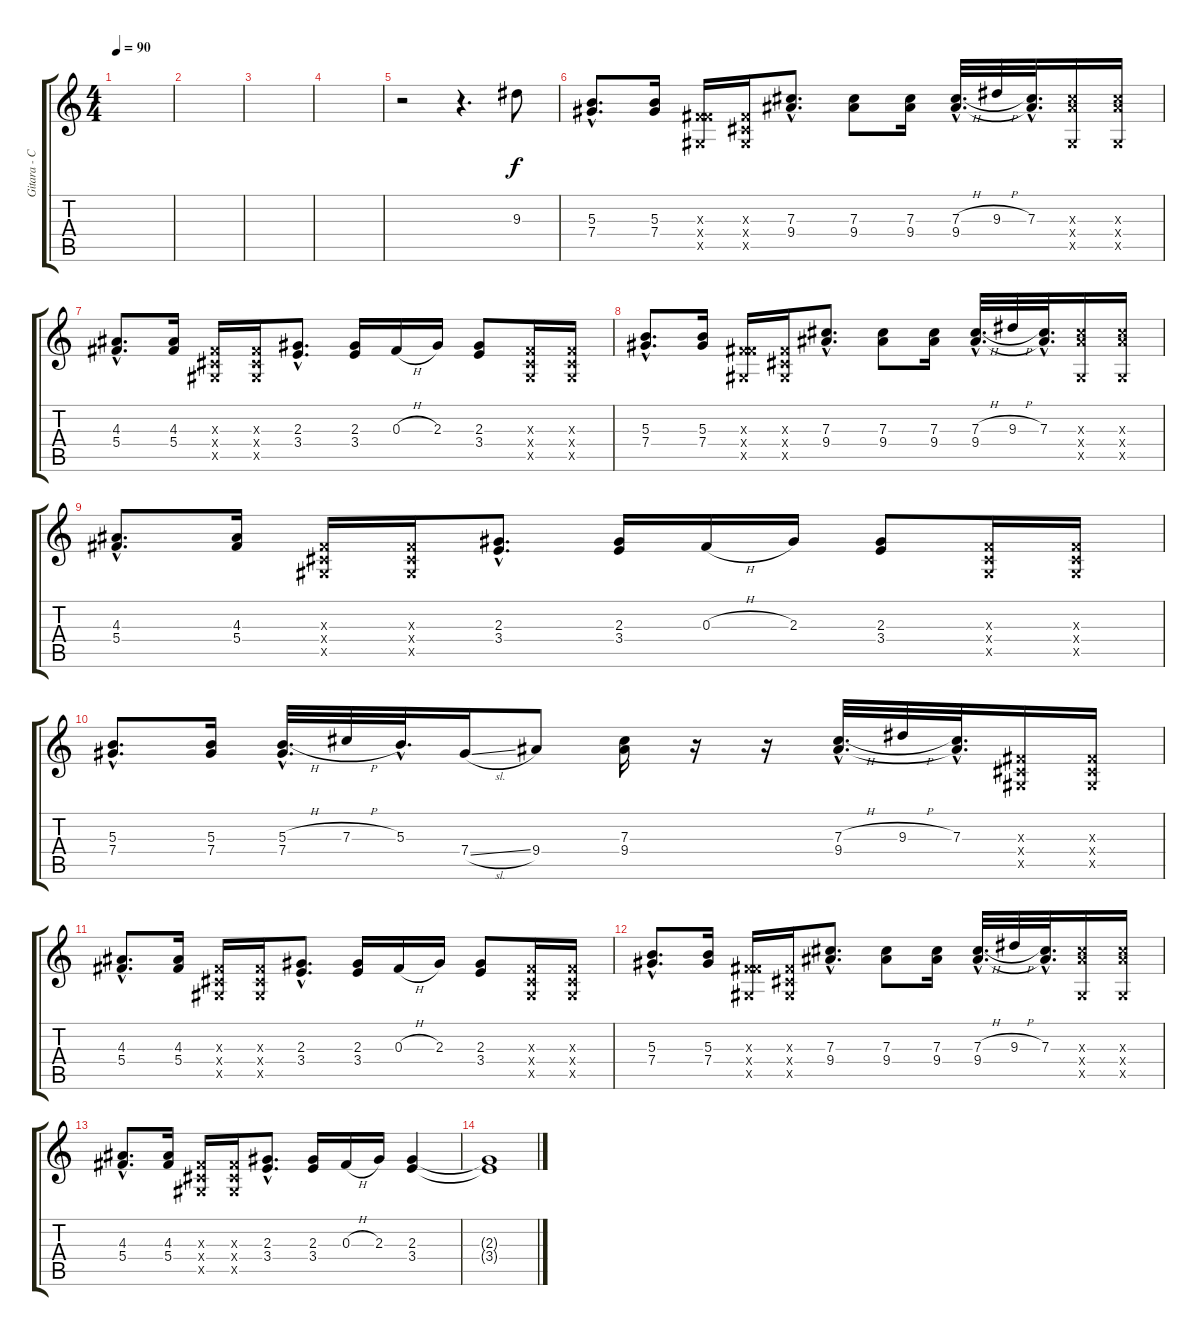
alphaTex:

\track ("Gitara - Czysta" "Gitara - C") {instrument electricguitarclean}
\staff {score tabs}
\tuning (Eb4 Bb3 Gb3 Db3 Ab2 Eb2) {hide}
\ts (4 4)
\tempo 90
\clef g2
\ks c
|
|
|
|
r.2{volume 13 instrument electricguitarjazz} r.4{d} 9.3.8 |
(5.3{hac} 7.4{hac}).8{d} (5.3 7.4).16 (0.3{x} 5.4{x} 0.5{x}).16 (0.3{x} 0.4{x} 0.5{x}).16 (7.3{hac} 9.4{hac}).8{d} (7.3 9.4).8 (7.3 9.4).16 (7.3{h hac} 9.4{hac}).32{d} 9.3{h}.32 (7.3{hac} 9.4{hac t}).32{d} (7.3{x} 9.4{x} 0.5{x}).16 (7.3{x} 9.4{x} 0.5{x}).16 |
(4.3{hac} 5.4{hac}).8{d} (4.3 5.4).16 (0.3{x} 0.4{x} 0.5{x}).16 (0.3{x} 0.4{x} 0.5{x}).16 (2.3{hac} 3.4{hac}).8{d} (2.3 3.4).16 0.3{h}.16 2.3.16 (2.3 3.4).8 (0.3{x} 0.4{x} 0.5{x}).16 (0.3{x} 0.4{x} 0.5{x}).16 |
(5.3{hac} 7.4{hac}).8{d} (5.3 7.4).16 (0.3{x} 5.4{x} 0.5{x}).16 (0.3{x} 0.4{x} 0.5{x}).16 (7.3{hac} 9.4{hac}).8{d} (7.3 9.4).8 (7.3 9.4).16 (7.3{h hac} 9.4{hac}).32{d} 9.3{h}.32 (7.3{hac} 9.4{hac t}).32{d} (7.3{x} 9.4{x} 0.5{x}).16 (7.3{x} 9.4{x} 0.5{x}).16 |
(4.3{hac} 5.4{hac}).8{d} (4.3 5.4).16 (0.3{x} 0.4{x} 0.5{x}).16 (0.3{x} 0.4{x} 0.5{x}).16 (2.3{hac} 3.4{hac}).8{d} (2.3 3.4).16 0.3{h}.16 2.3.16 (2.3 3.4).8 (0.3{x} 0.4{x} 0.5{x}).16 (0.3{x} 0.4{x} 0.5{x}).16 |
(5.3{hac} 7.4{hac}).8{d} (5.3 7.4).16 (5.3{h hac} 7.4{hac}).32{d} 7.3{h}.32 5.3{hac}.32{d} 7.4{sl}.16 9.4.8 (7.3 9.4).16 r.16 r.16 (7.3{h hac} 9.4{hac}).32{d} 9.3{h}.32 (7.3{hac} 9.4{hac t}).32{d} (0.3{x} 0.4{x} 0.5{x}).16 (0.3{x} 0.4{x} 0.5{x}).16 |
(4.3{hac} 5.4{hac}).8{d} (4.3 5.4).16 (0.3{x} 0.4{x} 0.5{x}).16 (0.3{x} 0.4{x} 0.5{x}).16 (2.3{hac} 3.4{hac}).8{d} (2.3 3.4).16 0.3{h}.16 2.3.16 (2.3 3.4).8 (0.3{x} 0.4{x} 0.5{x}).16 (0.3{x} 0.4{x} 0.5{x}).16 |
(5.3{hac} 7.4{hac}).8{d} (5.3 7.4).16 (0.3{x} 5.4{x} 0.5{x}).16 (0.3{x} 0.4{x} 0.5{x}).16 (7.3{hac} 9.4{hac}).8{d} (7.3 9.4).8 (7.3 9.4).16 (7.3{h hac} 9.4{hac}).32{d} 9.3{h}.32 (7.3{hac} 9.4{hac t}).32{d} (7.3{x} 9.4{x} 0.5{x}).16 (7.3{x} 9.4{x} 0.5{x}).16 |
(4.3{hac} 5.4{hac}).8{d} (4.3 5.4).16 (0.3{x} 0.4{x} 0.5{x}).16 (0.3{x} 0.4{x} 0.5{x}).16 (2.3{hac} 3.4{hac}).8{d} (2.3 3.4).16 0.3{h}.16 2.3.16 (2.3 3.4).4 |
(2.3{t} 3.4{t}).1
